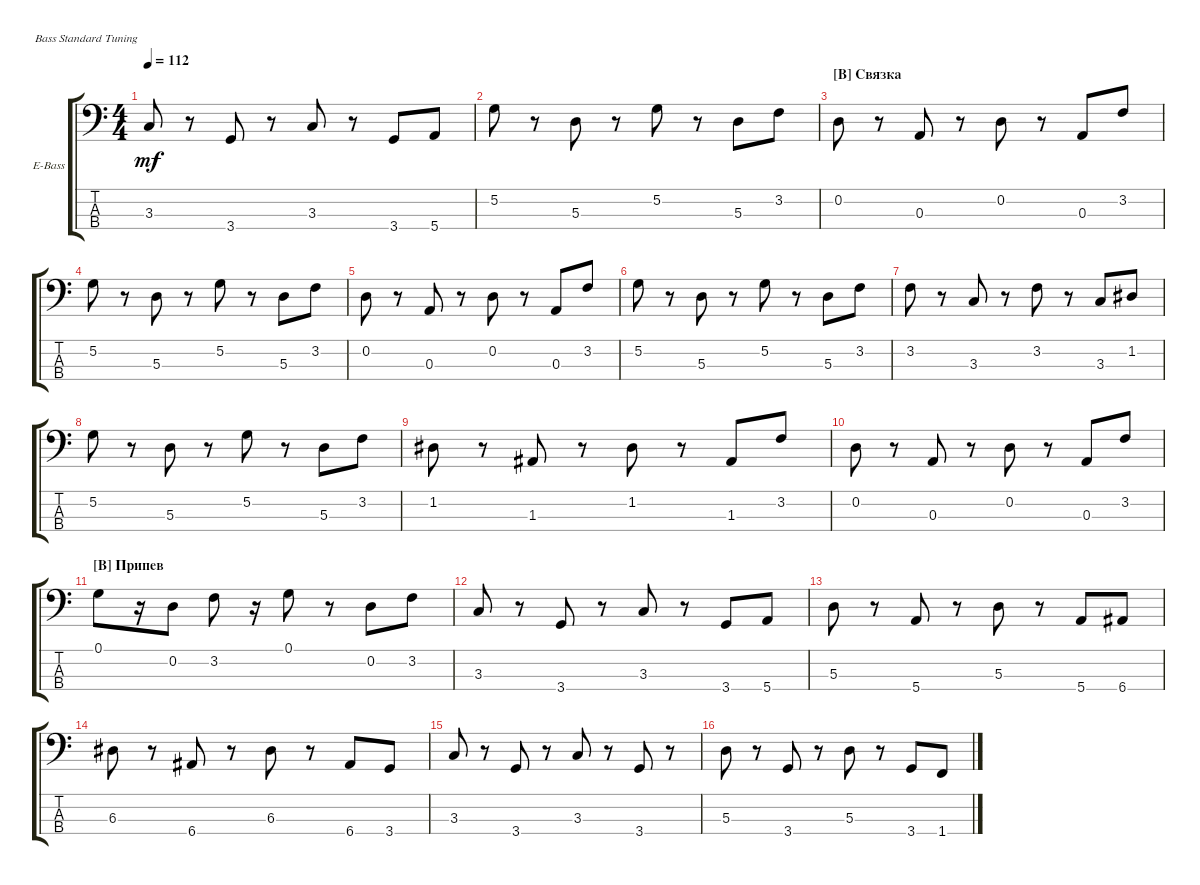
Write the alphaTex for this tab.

\defaultSystemsLayout 4
\bracketExtendMode groupsimilarinstruments
\firstSystemTrackNameOrientation horizontal
\otherSystemsTrackNameOrientation horizontal
\track ("Electric Bass" "E-Bass") {instrument electricbassfinger}
\staff {score tabs}
\tuning (G2 D2 A1 E1)
\ts (4 4)
\tempo 112
\clef f4
\scale
0.333333
\ks c
3.3.8{dy mf} r.8 3.4.8 r.8 3.3.8 r.8 3.4.8 5.4.8 |
\scale
0.333333 5.2.8 r.8 5.3.8 r.8 5.2.8 r.8 5.3.8 3.2.8 |
\section ("B" "Связка")
\scale
0.333333 0.2.8 r.8 0.3.8 r.8 0.2.8 r.8 0.3.8 3.2.8 |
\scale
0.333333 5.2.8 r.8 5.3.8 r.8 5.2.8 r.8 5.3.8 3.2.8 |
\scale
0.333333 0.2.8 r.8 0.3.8 r.8 0.2.8 r.8 0.3.8 3.2.8 |
\scale
0.333333 5.2.8 r.8 5.3.8 r.8 5.2.8 r.8 5.3.8 3.2.8 |
\scale
0.333333 3.2.8 r.8 3.3.8 r.8 3.2.8 r.8 3.3.8 1.2.8 |
\scale
0.333333 5.2.8 r.8 5.3.8 r.8 5.2.8 r.8 5.3.8 3.2.8 |
\scale
0.333333 1.2.8 r.8 1.3.8 r.8 1.2.8 r.8 1.3.8 3.2.8 |
\scale
0.333333 0.2.8 r.8 0.3.8 r.8 0.2.8 r.8 0.3.8 3.2.8 |
\section ("B" "Припев")
\scale
0.333333 0.1.8 r.16 0.2.8 3.2.8 r.16 0.1.8 r.8 0.2.8 3.2.8 |
\scale
0.333333 3.3.8 r.8 3.4.8 r.8 3.3.8 r.8 3.4.8 5.4.8 |
\scale
0.333333 5.3.8 r.8 5.4.8 r.8 5.3.8 r.8 5.4.8 6.4.8 |
\scale
0.333333 6.3.8 r.8 6.4.8 r.8 6.3.8 r.8 6.4.8 3.4.8 |
\scale
0.333333 3.3.8 r.8 3.4.8 r.8 3.3.8 r.8 3.4.8 r.8 |
\scale
0.333333 5.3.8 r.8 3.4.8 r.8 5.3.8 r.8 3.4.8 1.4.8
